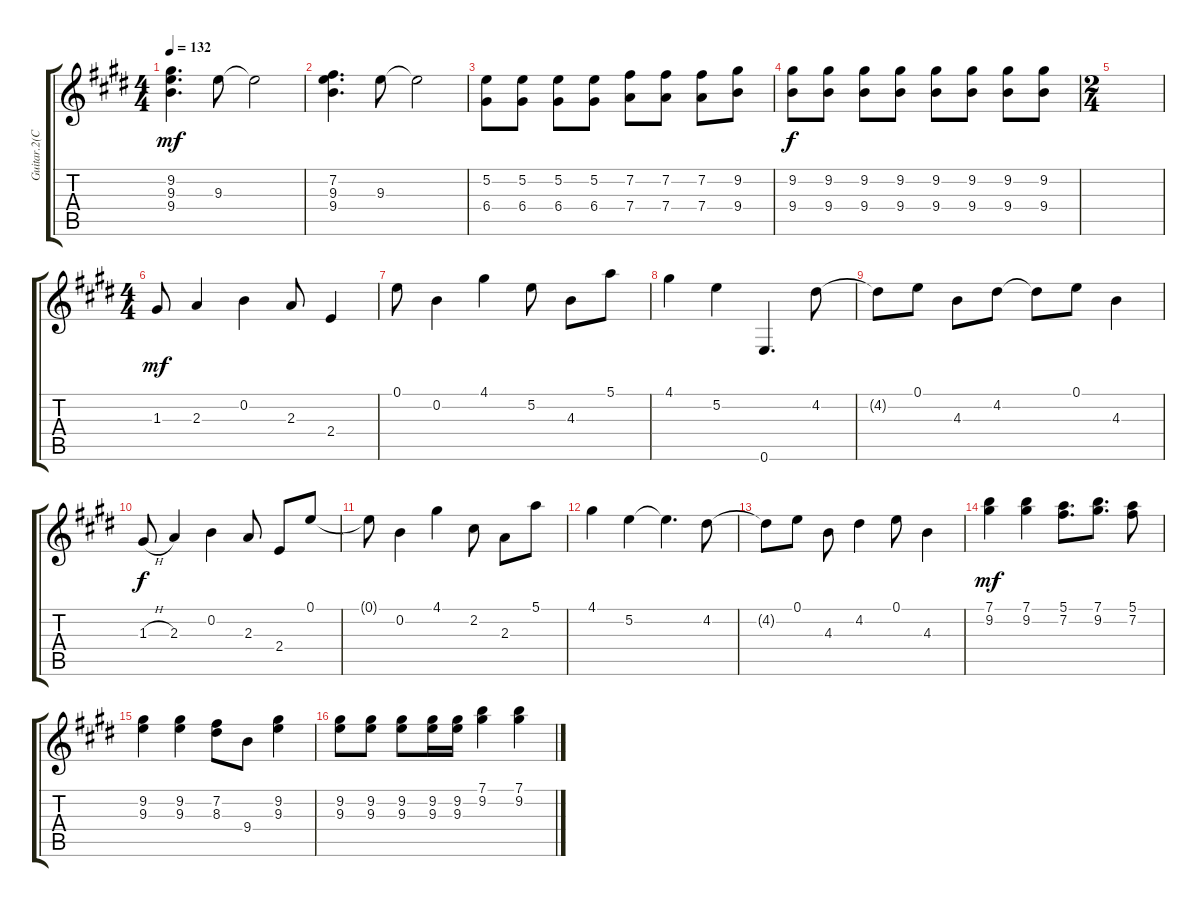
\track ("Guitar.2(Crunch)" "Guitar.2(C") {instrument overdrivenguitar}
\staff {score tabs}
\tuning (E4 B3 G3 D3 A2 E2) {hide}
\ts (4 4)
\tempo 132
\clef g2
\ks e
(9.2 9.3 9.4).4{d dy mf} 9.3.8 9.3{t}.2 |
(7.2 9.3 9.4).4{d} 9.3.8 9.3{t}.2 |
(5.2 6.4).8 (5.2 6.4).8 (5.2 6.4).8 (5.2 6.4).8 (7.2 7.4).8 (7.2 7.4).8 (7.2 7.4).8 (9.2 9.4).8 |
(9.2 9.4).8{dy f} (9.2 9.4).8 (9.2 9.4).8 (9.2 9.4).8 (9.2 9.4).8 (9.2 9.4).8 (9.2 9.4).8 (9.2 9.4).8 |
\ts (2 4)
|
\ts (4 4)
1.3.8{dy mf} 2.3.4 0.2.4 2.3.8 2.4.4 |
0.1.8 0.2.4 4.1.4 5.2.8 4.3.8 5.1.8 |
4.1.4 5.2.4 0.6.4{d} 4.2.8 |
4.2{t}.8 0.1.8 4.3.8 4.2.8 4.2{t}.8 0.1.8 4.3.4 |
1.3{h}.8{dy f} 2.3.4 0.2.4 2.3.8 2.4.8 0.1.8 |
0.1{t}.8 0.2.4 4.1.4 2.2.8 2.3.8 5.1.8 |
4.1.4 5.2.4 5.2{t}.4{d} 4.2.8 |
4.2{t}.8 0.1.8 4.3.8 4.2.4 0.1.8 4.3.4 |
(7.1 9.2).4{dy mf} (7.1 9.2).4 (5.1 7.2).8{d} (7.1 9.2).8{d} (5.1 7.2).8 |
(9.2 9.3).4 (9.2 9.3).4 (7.2 8.3).8 9.4.8 (9.2 9.3).4 |
(9.2 9.3).8 (9.2 9.3).8 (9.2 9.3).8 (9.2 9.3).16 (9.2 9.3).16 (7.1 9.2).4 (7.1 9.2).4
